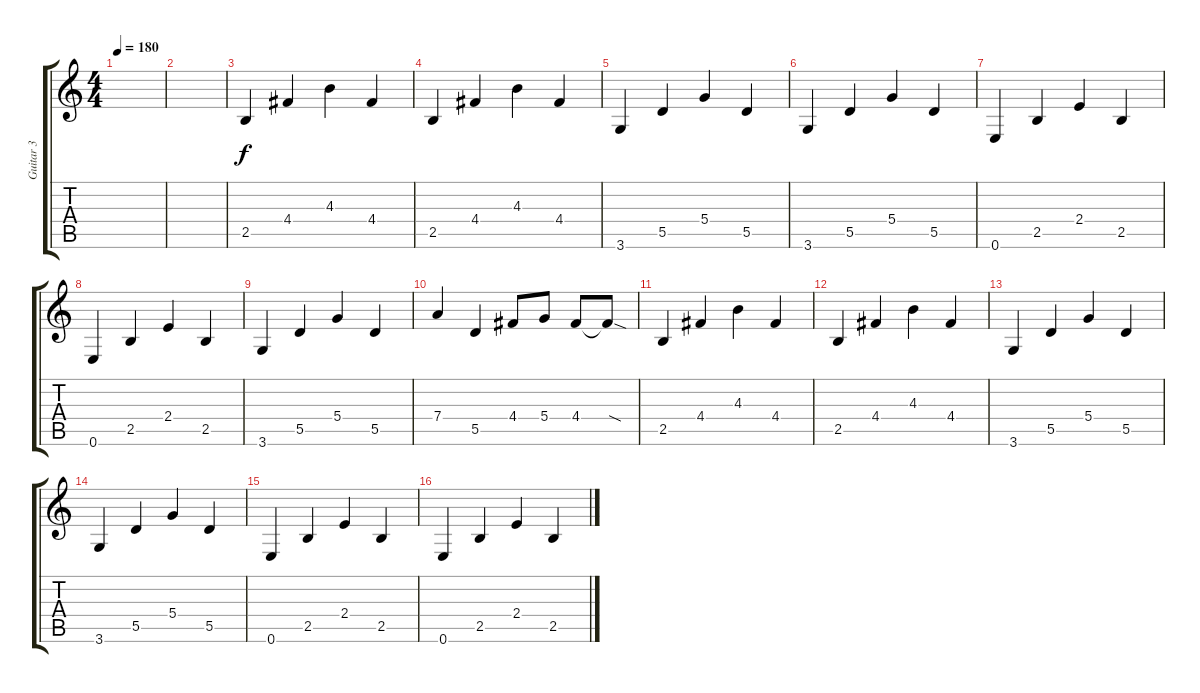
\track ("Guitar 3" "Guitar 3") {instrument acousticguitarsteel}
\staff {score tabs}
\tuning (E4 B3 G3 D3 A2 E2) {hide}
\ts (4 4)
\tempo 180
\clef g2
\ks c
|
|
2.5.4 4.4.4 4.3.4 4.4.4 |
2.5.4 4.4.4 4.3.4 4.4.4 |
3.6.4 5.5.4 5.4.4 5.5.4 |
3.6.4 5.5.4 5.4.4 5.5.4 |
0.6.4 2.5.4 2.4.4 2.5.4 |
0.6.4 2.5.4 2.4.4 2.5.4 |
3.6.4 5.5.4 5.4.4 5.5.4 |
7.4.4 5.5.4 4.4.8 5.4.8 4.4.8 4.4{sod t}.8 |
2.5.4 4.4.4 4.3.4 4.4.4 |
2.5.4 4.4.4 4.3.4 4.4.4 |
3.6.4 5.5.4 5.4.4 5.5.4 |
3.6.4 5.5.4 5.4.4 5.5.4 |
0.6.4 2.5.4 2.4.4 2.5.4 |
0.6.4 2.5.4 2.4.4 2.5.4
